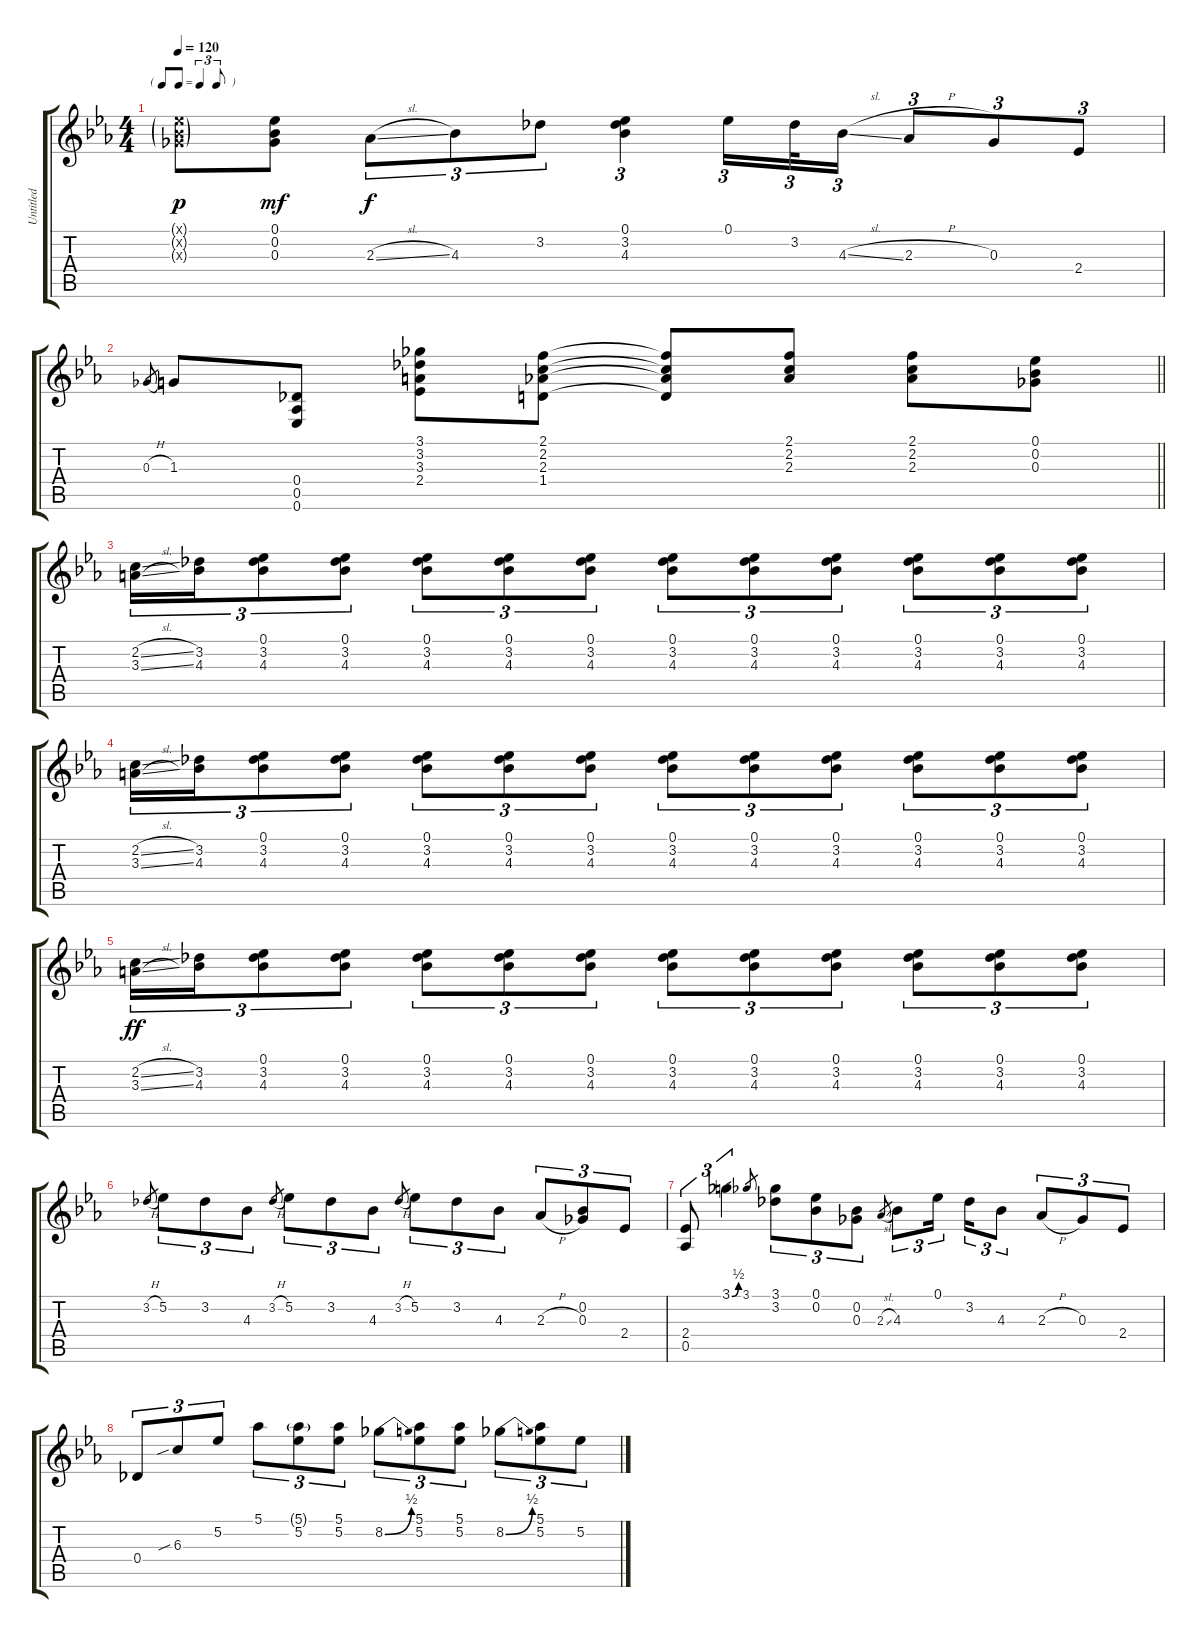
\track ("Untitled" "Untitled") {instrument overdrivenguitar}
\staff {score tabs}
\tuning (Eb4 Bb3 Gb3 Db3 Ab2 Eb2) {hide}
\ts (4 4)
\tf triplet8th
\tempo 120
\clef g2
\ks eb
(0.1{g x} 0.2{g x} 0.3{g x}).8{dy p} (0.1 0.2 0.3).8{dy mf} 2.3{sl}.8{tu (3 2) dy f} 4.3.8{tu (3 2)} 3.2.8{tu (3 2)} (0.1 3.2 4.3).4{tu (3 2)} 0.1.16{tu (3 2)} 3.2.32{tu (3 2)} 4.3{sl}.16{tu (3 2)} 2.3{h}.8{tu (3 2)} 0.3.8{tu (3 2)} 2.4.8{tu (3 2)} |
\barLineRight lightlight
0.3{h}.8{gr} 1.3.8 (0.4 0.5 0.6).8 (3.1 3.2 3.3 2.4).8 (2.1 2.2 2.3 1.4).8 (2.1{t} 2.2{t} 2.3{t} 1.4{t}).8 (2.1 2.2 2.3).8 (2.1 2.2 2.3).8 (0.1 0.2 0.3).8 |
(2.2{sl} 3.3{sl}).16{tu (3 2)} (3.2 4.3).16{tu (3 2)} (0.1 3.2 4.3).8{tu (3 2)} (0.1 3.2 4.3).8{tu (3 2)} (0.1 3.2 4.3).8{tu (3 2)} (0.1 3.2 4.3).8{tu (3 2)} (0.1 3.2 4.3).8{tu (3 2)} (0.1 3.2 4.3).8{tu (3 2)} (0.1 3.2 4.3).8{tu (3 2)} (0.1 3.2 4.3).8{tu (3 2)} (0.1 3.2 4.3).8{tu (3 2)} (0.1 3.2 4.3).8{tu (3 2)} (0.1 3.2 4.3).8{tu (3 2)} |
(2.2{sl} 3.3{sl}).16{tu (3 2)} (3.2 4.3).16{tu (3 2)} (0.1 3.2 4.3).8{tu (3 2)} (0.1 3.2 4.3).8{tu (3 2)} (0.1 3.2 4.3).8{tu (3 2)} (0.1 3.2 4.3).8{tu (3 2)} (0.1 3.2 4.3).8{tu (3 2)} (0.1 3.2 4.3).8{tu (3 2)} (0.1 3.2 4.3).8{tu (3 2)} (0.1 3.2 4.3).8{tu (3 2)} (0.1 3.2 4.3).8{tu (3 2)} (0.1 3.2 4.3).8{tu (3 2)} (0.1 3.2 4.3).8{tu (3 2)} |
(2.2{sl} 3.3{sl}).16{tu (3 2) dy ff} (3.2 4.3).16{tu (3 2)} (0.1 3.2 4.3).8{tu (3 2)} (0.1 3.2 4.3).8{tu (3 2)} (0.1 3.2 4.3).8{tu (3 2)} (0.1 3.2 4.3).8{tu (3 2)} (0.1 3.2 4.3).8{tu (3 2)} (0.1 3.2 4.3).8{tu (3 2)} (0.1 3.2 4.3).8{tu (3 2)} (0.1 3.2 4.3).8{tu (3 2)} (0.1 3.2 4.3).8{tu (3 2)} (0.1 3.2 4.3).8{tu (3 2)} (0.1 3.2 4.3).8{tu (3 2)} |
3.2{h}.8{gr} 5.2.8{tu (3 2)} 3.2.8{tu (3 2)} 4.3.8{tu (3 2)} 3.2{h}.8{gr} 5.2.8{tu (3 2)} 3.2.8{tu (3 2)} 4.3.8{tu (3 2)} 3.2{h}.8{gr} 5.2.8{tu (3 2)} 3.2.8{tu (3 2)} 4.3.8{tu (3 2)} 2.3{h}.8{tu (3 2)} (0.2 0.3).8{tu (3 2)} 2.4.8{tu (3 2)} |
(2.4 0.5).8{tu (3 2)} 3.1{be (bend 0 0 60 2)}.4{tu (3 2)} 3.1.8{gr} (3.1 3.2).8{tu (3 2)} (0.1 0.2).8{tu (3 2)} (0.2 0.3).8{tu (3 2)} 2.3{sl}.8{gr} 4.3.8{tu (3 2)} 0.1.16{tu (3 2) beam splitsecondary} 3.2.16{tu (3 2)} 4.3.8{tu (3 2)} 2.3{h}.8{tu (3 2)} 0.3.8{tu (3 2)} 2.4.8{tu (3 2)} |
0.4.8{tu (3 2)} 6.3{sib}.8{tu (3 2)} 5.2.8{tu (3 2)} 5.1.8{tu (3 2)} (5.1{g} 5.2).8{tu (3 2)} (5.1 5.2).8{tu (3 2)} 8.2{be (bend 0 0 60 2)}.8{tu (3 2)} (5.1 5.2).8{tu (3 2)} (5.1 5.2).8{tu (3 2)} 8.2{be (bend 0 0 60 2)}.8{tu (3 2)} (5.1 5.2).8{tu (3 2)} 5.2.8{tu (3 2)}
